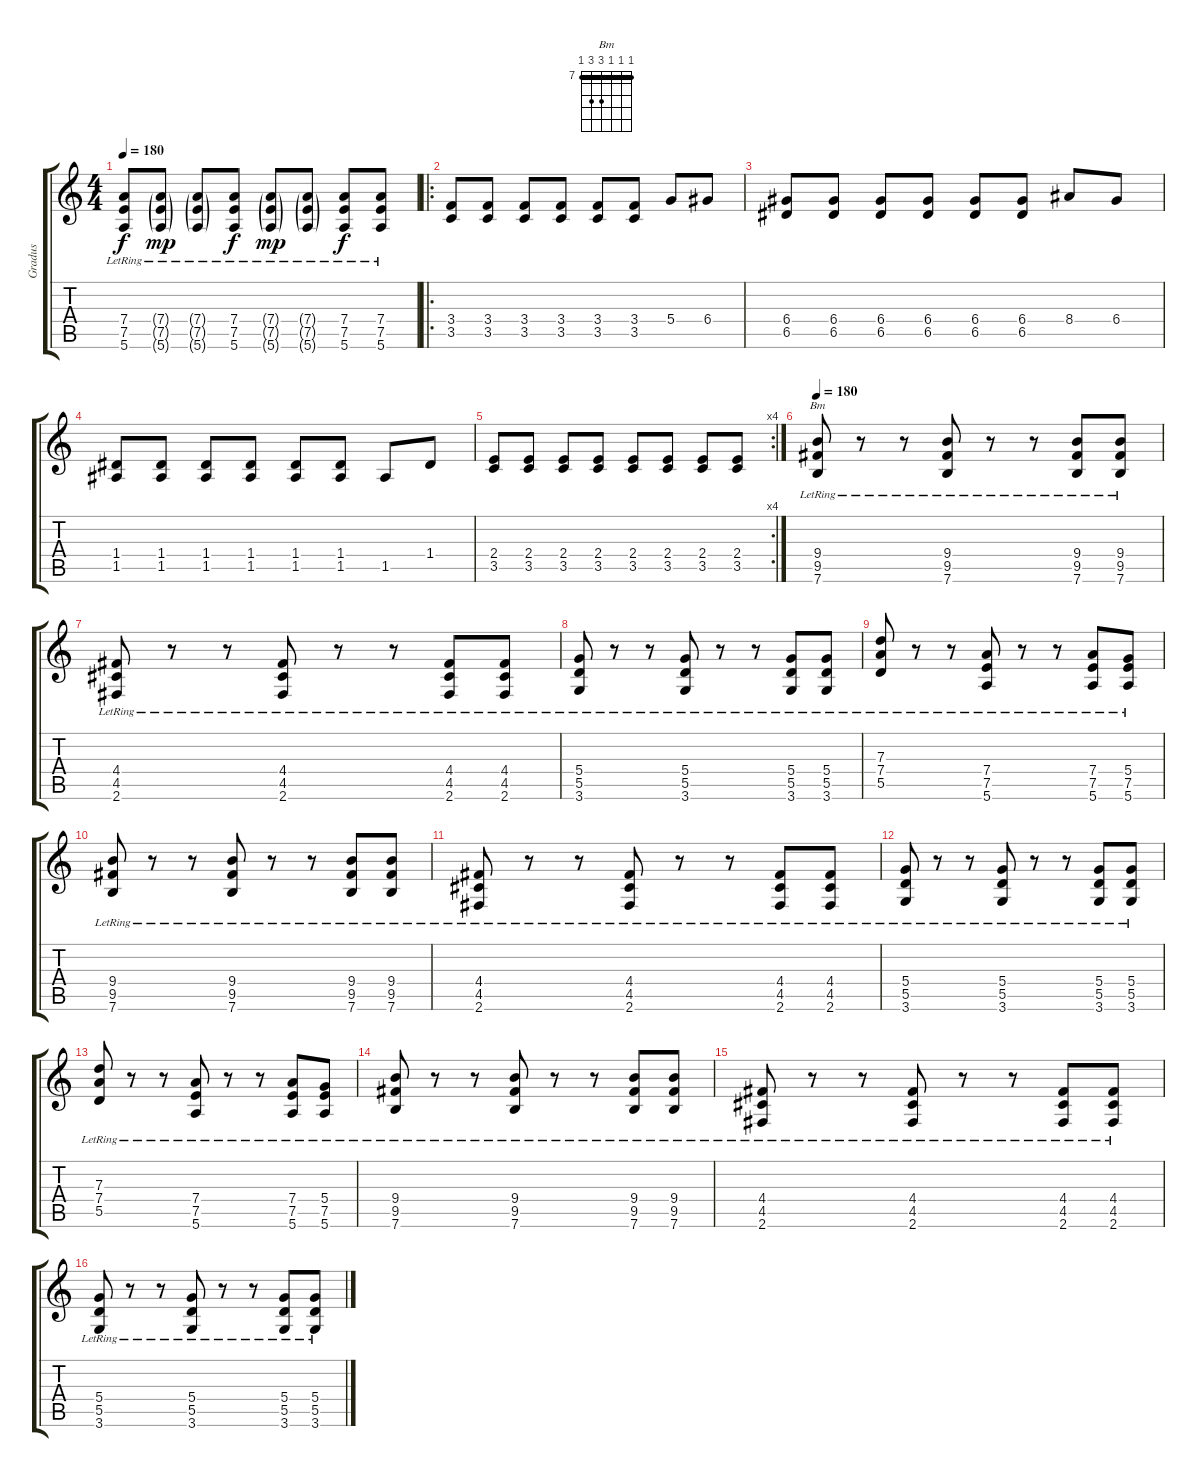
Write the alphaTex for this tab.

\track ("Gradus" "Gradus") {instrument distortionguitar}
\staff {score tabs}
\tuning (E4 B3 G3 D3 A2 E2) {hide}
\chord ("Bm" 7 7 7 9 9 7) {firstfret 7 barre 7}
\ts (4 4)
\tempo 180
\clef g2
\ks c
(7.4{lr} 7.5{lr} 5.6).8{dy f} (7.4{g lr} 7.5{g lr} 5.6{g}).8{dy mp} (7.4{g lr} 7.5{g lr} 5.6{g}).8 (7.4{lr} 7.5{lr} 5.6).8{dy f} (7.4{g lr} 7.5{g lr} 5.6{g}).8{dy mp} (7.4{g lr} 7.5{g lr} 5.6{g}).8 (7.4{lr} 7.5{lr} 5.6).8{dy f} (7.4{lr} 7.5{lr} 5.6).8 |
\ro
(3.4 3.5).8 (3.4 3.5).8 (3.4 3.5).8 (3.4 3.5).8 (3.4 3.5).8 (3.4 3.5).8 5.4.8 6.4.8 |
(6.4 6.5).8 (6.4 6.5).8 (6.4 6.5).8 (6.4 6.5).8 (6.4 6.5).8 (6.4 6.5).8 8.4.8 6.4.8 |
(1.4 1.5).8 (1.4 1.5).8 (1.4 1.5).8 (1.4 1.5).8 (1.4 1.5).8 (1.4 1.5).8 1.5.8 1.4.8 |
\rc 4
(2.4 3.5).8 (2.4 3.5).8 (2.4 3.5).8 (2.4 3.5).8 (2.4 3.5).8 (2.4 3.5).8 (2.4 3.5).8 (2.4 3.5).8 |
\tempo 180
(9.4{lr} 9.5{lr} 7.6{lr}).8{ch "Bm" instrument overdrivenguitar} r.8 r.8 (9.4{lr} 9.5{lr} 7.6{lr}).8 r.8 r.8 (9.4{lr} 9.5{lr} 7.6{lr}).8 (9.4{lr} 9.5{lr} 7.6{lr}).8 |
(4.4{lr} 4.5{lr} 2.6{lr}).8 r.8 r.8 (4.4{lr} 4.5{lr} 2.6{lr}).8 r.8 r.8 (4.4{lr} 4.5{lr} 2.6{lr}).8 (4.4{lr} 4.5{lr} 2.6{lr}).8 |
(5.4{lr} 5.5{lr} 3.6{lr}).8 r.8 r.8 (5.4{lr} 5.5{lr} 3.6{lr}).8 r.8 r.8 (5.4{lr} 5.5{lr} 3.6{lr}).8 (5.4{lr} 5.5{lr} 3.6{lr}).8 |
(7.3 7.4{lr} 5.5{lr}).8 r.8 r.8 (7.4{lr} 7.5{lr} 5.6).8 r.8 r.8 (7.4{lr} 7.5{lr} 5.6).8 (5.4{lr} 7.5{lr} 5.6).8 |
(9.4{lr} 9.5{lr} 7.6{lr}).8 r.8 r.8 (9.4{lr} 9.5{lr} 7.6{lr}).8 r.8 r.8 (9.4{lr} 9.5{lr} 7.6{lr}).8 (9.4{lr} 9.5{lr} 7.6{lr}).8 |
(4.4{lr} 4.5{lr} 2.6{lr}).8 r.8 r.8 (4.4{lr} 4.5{lr} 2.6{lr}).8 r.8 r.8 (4.4{lr} 4.5{lr} 2.6{lr}).8 (4.4{lr} 4.5{lr} 2.6{lr}).8 |
(5.4{lr} 5.5{lr} 3.6{lr}).8 r.8 r.8 (5.4{lr} 5.5{lr} 3.6{lr}).8 r.8 r.8 (5.4{lr} 5.5{lr} 3.6{lr}).8 (5.4{lr} 5.5{lr} 3.6{lr}).8 |
(7.3 7.4{lr} 5.5{lr}).8 r.8 r.8 (7.4{lr} 7.5{lr} 5.6).8 r.8 r.8 (7.4{lr} 7.5{lr} 5.6).8 (5.4{lr} 7.5{lr} 5.6).8 |
(9.4{lr} 9.5{lr} 7.6{lr}).8 r.8 r.8 (9.4{lr} 9.5{lr} 7.6{lr}).8 r.8 r.8 (9.4{lr} 9.5{lr} 7.6{lr}).8 (9.4{lr} 9.5{lr} 7.6{lr}).8 |
(4.4{lr} 4.5{lr} 2.6{lr}).8 r.8 r.8 (4.4{lr} 4.5{lr} 2.6{lr}).8 r.8 r.8 (4.4{lr} 4.5{lr} 2.6{lr}).8 (4.4{lr} 4.5{lr} 2.6{lr}).8 |
(5.4{lr} 5.5{lr} 3.6{lr}).8 r.8 r.8 (5.4{lr} 5.5{lr} 3.6{lr}).8 r.8 r.8 (5.4{lr} 5.5{lr} 3.6{lr}).8 (5.4{lr} 5.5{lr} 3.6{lr}).8
